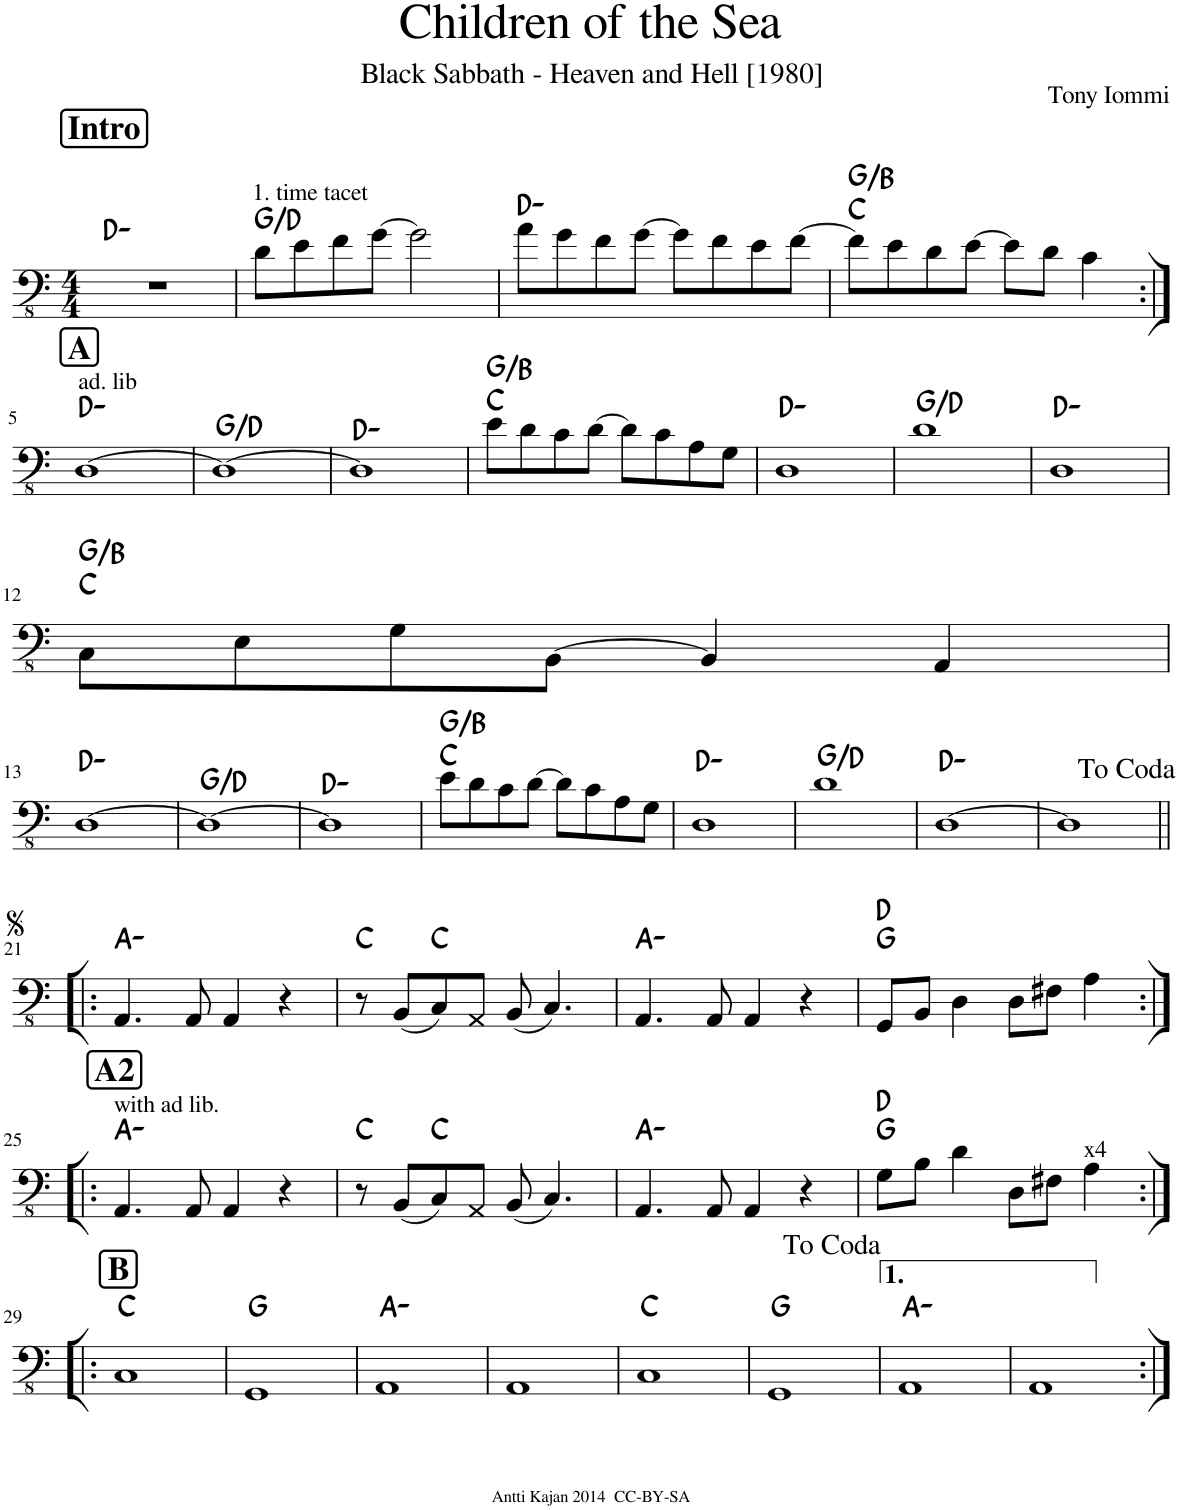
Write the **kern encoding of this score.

**kern	**harte
*part1	*part1
*staff1	*
*I"Fretless Electric Bass	*
*clefFv4	*
*k[]	*
*M4/4	*
=1	=1
!LO:TX:a:B:t=Intro	!
1r	D:min
=2	=2
!LO:TX:a:t=1. time tacet	!
8D\L	G:maj/5
8E\	.
8F\	.
[8G\J	.
2G\]	.
=3	=3
8A\L	D:min
8G\	.
8F\	.
[8G\J	.
8G\L]	.
8F\	.
8E\	.
[8F\J	.
=4	=4
8F\L]	C:maj G:maj/3
8E\	.
8D\	.
[8E\J	.
8E\L]	.
8D\J	.
4C\	.
!!LO:LB:g=z
=5:|!	=5:|!
!LO:TX:a:t=ad. lib	!
!LO:TX:a:B:t=A	!
[1DD	D:min
=6	=6
1DD_	G:maj/5
=7	=7
1DD]	D:min
=8	=8
8E\L	C:maj G:maj/3
8D\	.
8C\	.
[8D\J	.
8D\L]	.
8C\	.
8AA\	.
8GG\J	.
=9	=9
1DD	D:min
=10	=10
1D	G:maj/5
=11	=11
1DD	D:min
!!LO:LB:g=z
=12	=12
8CC\L	C:maj G:maj/3
8EE\	.
8GG\	.
[8BBB\J	.
4BBB/]	.
4AAA/	.
!!LO:LB:g=z
=13	=13
[1DD	D:min
=14	=14
1DD_	G:maj/5
=15	=15
1DD]	D:min
=16	=16
8E\L	C:maj G:maj/3
8D\	.
8C\	.
[8D\J	.
8D\L]	.
8C\	.
8AA\	.
8GG\J	.
=17	=17
1DD	D:min
=18	=18
1D	G:maj/5
=19	=19
[1DD	D:min
=20	=20
1DD]	.
!!LO:LB:g=z
=21!|:	=21!|:
4.AAA/	A:min
8AAA/	.
4AAA/	.
4r	.
=22	=22
8r	C:maj
(8BBB/L	.
8CC/)	C:maj
8AAA/J	.
(8BBB/	.
4.CC/)	.
=23	=23
4.AAA/	A:min
8AAA/	.
4AAA/	.
4r	.
=24	=24
8GGG/L	G:maj D:maj
8BBB/J	.
4DD\	.
8DD\L	.
8FF#X\J	.
4AA\	.
!!LO:LB:g=z
=25:|!|:	=25:|!|:
!LO:TX:a:t=with ad lib.	!
!LO:TX:a:B:t=A2	!
4.AAA/	A:min
8AAA/	.
4AAA/	.
4r	.
=26	=26
8r	C:maj
(8BBB/L	.
8CC/)	C:maj
8AAA/J	.
(8BBB/	.
4.CC/)	.
=27	=27
4.AAA/	A:min
8AAA/	.
4AAA/	.
4r	.
=28	=28
8GG\L	G:maj D:maj
8BB\J	.
4D\	.
8DD\L	.
8FF#X\J	.
!LO:TX:a:t=x4	!
4AA\	.
!!LO:LB:g=z
=29:|!|:	=29:|!|:
!LO:TX:a:B:t=B	!
1CC	C:maj
=30	=30
1GGG	G:maj
=31	=31
1AAA	A:min
=32	=32
1AAA	.
=33	=33
1CC	C:maj
=34	=34
1GGG	G:maj
=35	=35
1AAA	A:min
=36	=36
1AAA	.
=:|!	=:|!
*-	*-
